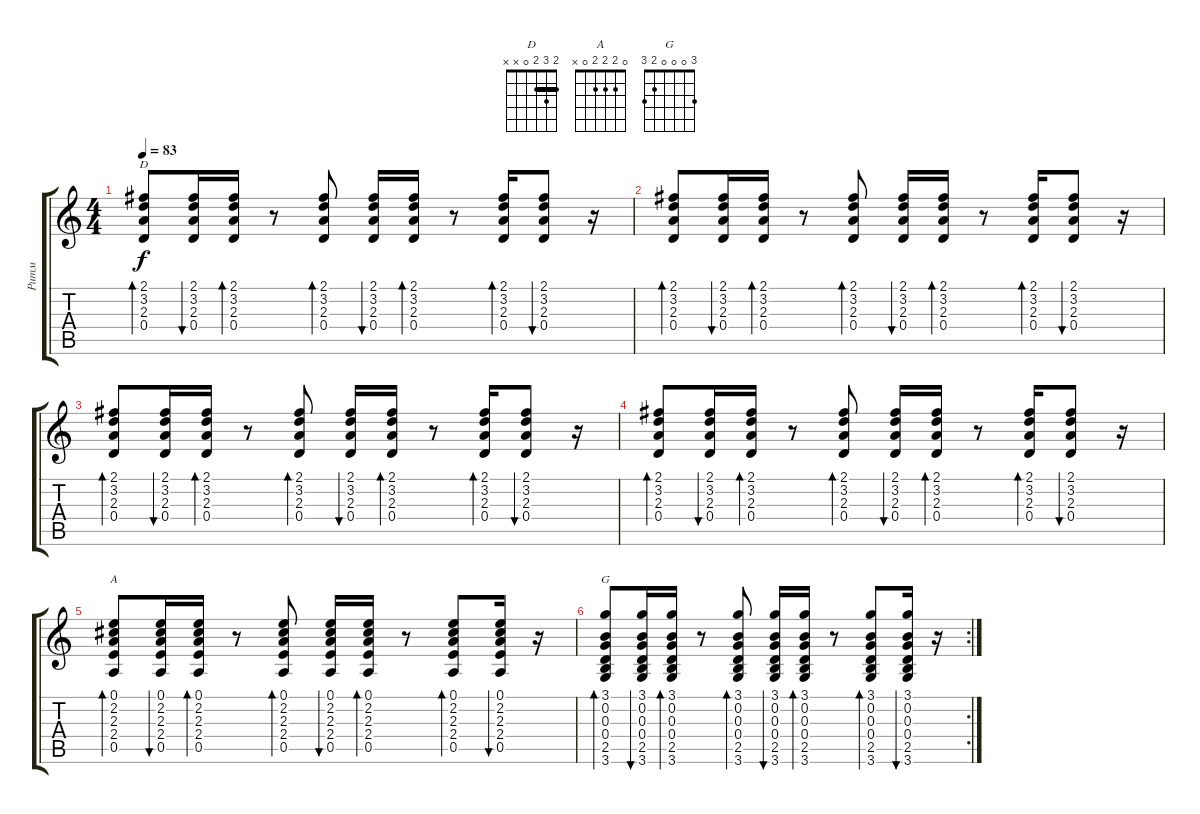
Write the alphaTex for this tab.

\track ("Ритм" "Ритм") {instrument electricguitarjazz}
\staff {score tabs}
\tuning (E4 B3 G3 D3 A2 E2) {hide}
\chord ("D" 2 3 2 0 x x) {barre 2}
\chord ("A" 0 2 2 2 0 x)
\chord ("G" 3 0 0 0 2 3)
\ts (4 4)
\tempo 83
\clef g2
\ks c
(2.1 3.2 2.3 0.4).8{bd 60 ch "D" dy f instrument electricguitarjazz} (2.1 3.2 2.3 0.4).16{bu 60} (2.1 3.2 2.3 0.4).16{bd 60} r.8 (2.1 3.2 2.3 0.4).8{bd 60} (2.1 3.2 2.3 0.4).16{bu 60} (2.1 3.2 2.3 0.4).16{bd 60} r.8 (2.1 3.2 2.3 0.4).16{bd 60} (2.1 3.2 2.3 0.4).8{bu 60} r.16 |
(2.1 3.2 2.3 0.4).8{bd 60} (2.1 3.2 2.3 0.4).16{bu 60} (2.1 3.2 2.3 0.4).16{bd 60} r.8 (2.1 3.2 2.3 0.4).8{bd 60} (2.1 3.2 2.3 0.4).16{bu 60} (2.1 3.2 2.3 0.4).16{bd 60} r.8 (2.1 3.2 2.3 0.4).16{bd 60} (2.1 3.2 2.3 0.4).8{bu 60} r.16 |
(2.1 3.2 2.3 0.4).8{bd 60} (2.1 3.2 2.3 0.4).16{bu 60} (2.1 3.2 2.3 0.4).16{bd 60} r.8 (2.1 3.2 2.3 0.4).8{bd 60} (2.1 3.2 2.3 0.4).16{bu 60} (2.1 3.2 2.3 0.4).16{bd 60} r.8 (2.1 3.2 2.3 0.4).16{bd 60} (2.1 3.2 2.3 0.4).8{bu 60} r.16 |
(2.1 3.2 2.3 0.4).8{bd 60} (2.1 3.2 2.3 0.4).16{bu 60} (2.1 3.2 2.3 0.4).16{bd 60} r.8 (2.1 3.2 2.3 0.4).8{bd 60} (2.1 3.2 2.3 0.4).16{bu 60} (2.1 3.2 2.3 0.4).16{bd 60} r.8 (2.1 3.2 2.3 0.4).16{bd 60} (2.1 3.2 2.3 0.4).8{bu 60} r.16 |
(0.1 2.2 2.3 2.4 0.5).8{bd 60 ch "A"} (0.1 2.2 2.3 2.4 0.5).16{bu 60} (0.1 2.2 2.3 2.4 0.5).16{bd 60} r.8 (0.1 2.2 2.3 2.4 0.5).8{bd 60} (0.1 2.2 2.3 2.4 0.5).16{bu 60} (0.1 2.2 2.3 2.4 0.5).16{bd 60} r.8 (0.1 2.2 2.3 2.4 0.5).8{bd 60} (0.1 2.2 2.3 2.4 0.5).16{bu 60} r.16 |
\rc 2
(3.1 0.2 0.3 0.4 2.5 3.6).8{bd 60 ch "G"} (3.1 0.2 0.3 0.4 2.5 3.6).16{bu 60} (3.1 0.2 0.3 0.4 2.5 3.6).16{bd 60} r.8 (3.1 0.2 0.3 0.4 2.5 3.6).8{bd 60} (3.1 0.2 0.3 0.4 2.5 3.6).16{bu 60} (3.1 0.2 0.3 0.4 2.5 3.6).16{bd 60} r.8 (3.1 0.2 0.3 0.4 2.5 3.6).8{bd 60} (3.1 0.2 0.3 0.4 2.5 3.6).16{bu 60} r.16
